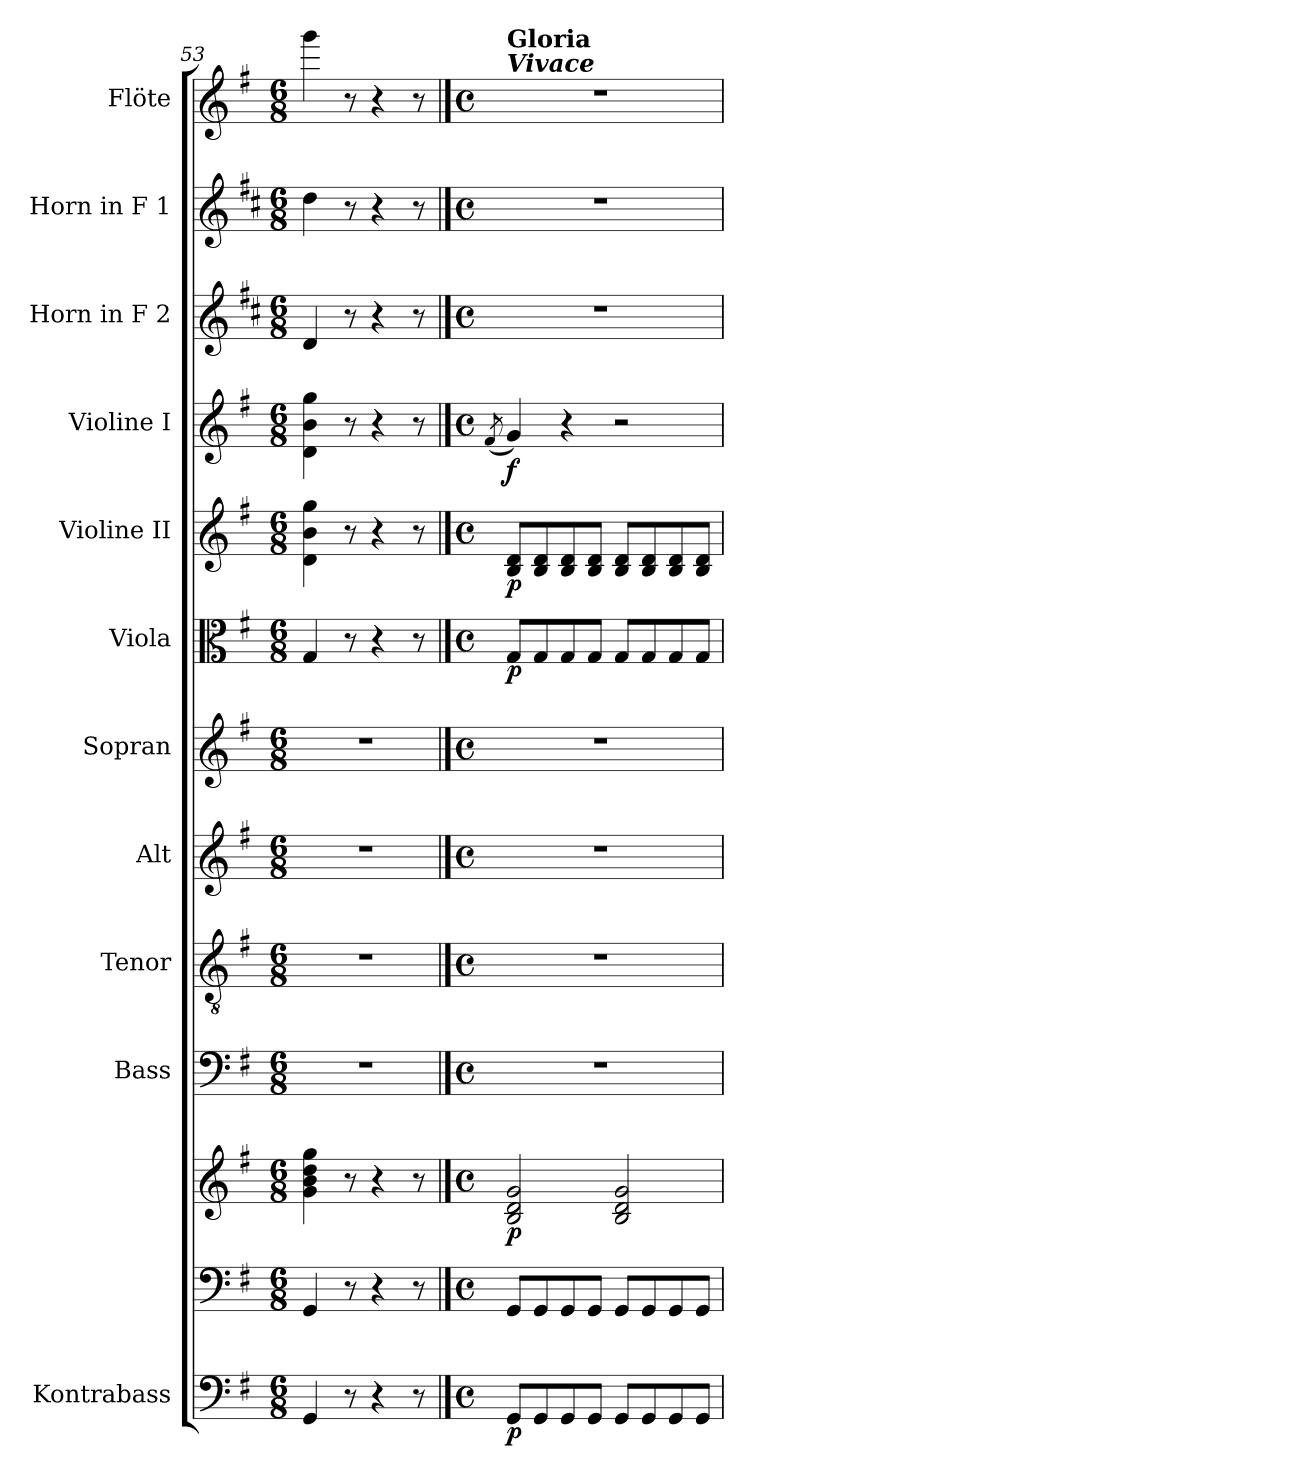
**kern	**dynam	**kern	**kern	**dynam	**kern	**kern	**kern	**kern	**kern	**dynam	**kern	**dynam	**kern	**dynam	**kern	**kern	**kern
*part12	*part12	*part11	*part11	*part11	*part10	*part9	*part8	*part7	*part6	*part6	*part5	*part5	*part4	*part4	*part3	*part2	*part1
*staff13	*staff13	*staff12	*staff11	*staff11/12	*staff10	*staff9	*staff8	*staff7	*staff6	*staff6	*staff5	*staff5	*staff4	*staff4	*staff3	*staff2	*staff1
*I"Kontrabass	*	*	*	*	*I"Bass	*I"Tenor	*I"Alt	*I"Sopran	*I"Viola	*	*I"Violine II	*	*I"Violine I	*	*I"Horn in F 2	*I"Horn in F 1	*I"Flöte
*I'Kb.	*	*	*	*	*I'B.	*I'T.	*I'A.	*I'S.	*I'Vla.	*	*I'Vl. II	*	*I'Vl. I	*	*	*	*I'Fl.
*clefF4	*	*clefF4	*clefG2	*	*clefF4	*clefGv2	*clefG2	*clefG2	*clefC3	*	*clefG2	*	*clefG2	*	*clefG2	*clefG2	*clefG2
*ITrd7c12	*	*	*	*	*	*	*	*	*	*	*	*	*	*	*ITrd4c7	*ITrd4c7	*
*k[f#]	*	*k[f#]	*k[f#]	*	*k[f#]	*k[f#]	*k[f#]	*k[f#]	*k[f#]	*	*k[f#]	*	*k[f#]	*	*k[f#]	*k[f#]	*k[f#]
*G:	*	*G:	*G:	*	*G:	*G:	*G:	*G:	*G:	*	*G:	*	*G:	*	*G:	*G:	*G:
*M6/8	*	*M6/8	*M6/8	*	*M6/8	*M6/8	*M6/8	*M6/8	*M6/8	*	*M6/8	*	*M6/8	*	*M6/8	*M6/8	*M6/8
=53	=53	=53	=53	=53	=53	=53	=53	=53	=53	=53	=53	=53	=53	=53	=53	=53	=53
4GGG/	.	4GG/	4g\ 4b\ 4dd\ 4gg\	.	2.r	2.r	2.r	2.r	4G/	.	4d\ 4b\ 4gg\	.	4d\ 4b\ 4gg\	.	4G/	4g\	4ggg\
8r	.	8r	8r	.	.	.	.	.	8r	.	8r	.	8r	.	8r	8r	8r
4r	.	4r	4r	.	.	.	.	.	4r	.	4r	.	4r	.	4r	4r	4r
8r	.	8r	8r	.	.	.	.	.	8r	.	8r	.	8r	.	8r	8r	8r
!!LO:PB:g=z
==54	==54	==54	==54	==54	==54	==54	==54	==54	==54	==54	==54	==54	==54	==54	==54	==54	==54
*M4/4	*	*M4/4	*M4/4	*	*M4/4	*M4/4	*M4/4	*M4/4	*M4/4	*	*M4/4	*	*M4/4	*	*M4/4	*M4/4	*M4/4
*met(c)	*	*met(c)	*met(c)	*	*met(c)	*met(c)	*met(c)	*met(c)	*met(c)	*	*met(c)	*	*met(c)	*	*met(c)	*met(c)	*met(c)
.	.	.	.	.	.	.	.	.	.	.	.	.	(<8qf#/	.	.	.	.
!	!	!	!	!	!	!	!	!	!	!	!	!	!	!	!	!	!LO:TX:a:Bi:t=Vivace
!	!	!	!	!	!	!	!	!	!	!	!	!	!	!	!	!	!LO:TX:a:B:t=Gloria
!	!LO:DY:b	!	!	!LO:DY:b	!	!	!	!	!	!LO:DY:b	!	!LO:DY:b	!	!LO:DY:b	!	!	!
8GGG/L	p	8GG/L	2B/ 2d/ 2g/	p	1r	1r	1r	1r	8G/L	p	8B/ 8d/L	p	4g/)	f	1r	1r	1r
8GGG/	.	8GG/	.	.	.	.	.	.	8G/	.	8B/ 8d/	.	.	.	.	.	.
8GGG/	.	8GG/	.	.	.	.	.	.	8G/	.	8B/ 8d/	.	4r	.	.	.	.
8GGG/J	.	8GG/J	.	.	.	.	.	.	8G/J	.	8B/ 8d/J	.	.	.	.	.	.
8GGG/L	.	8GG/L	2B/ 2d/ 2g/	.	.	.	.	.	8G/L	.	8B/ 8d/L	.	2r	.	.	.	.
8GGG/	.	8GG/	.	.	.	.	.	.	8G/	.	8B/ 8d/	.	.	.	.	.	.
8GGG/	.	8GG/	.	.	.	.	.	.	8G/	.	8B/ 8d/	.	.	.	.	.	.
8GGG/J	.	8GG/J	.	.	.	.	.	.	8G/J	.	8B/ 8d/J	.	.	.	.	.	.
=	=	=	=	=	=	=	=	=	=	=	=	=	=	=	=	=	=
*-	*-	*-	*-	*-	*-	*-	*-	*-	*-	*-	*-	*-	*-	*-	*-	*-	*-
